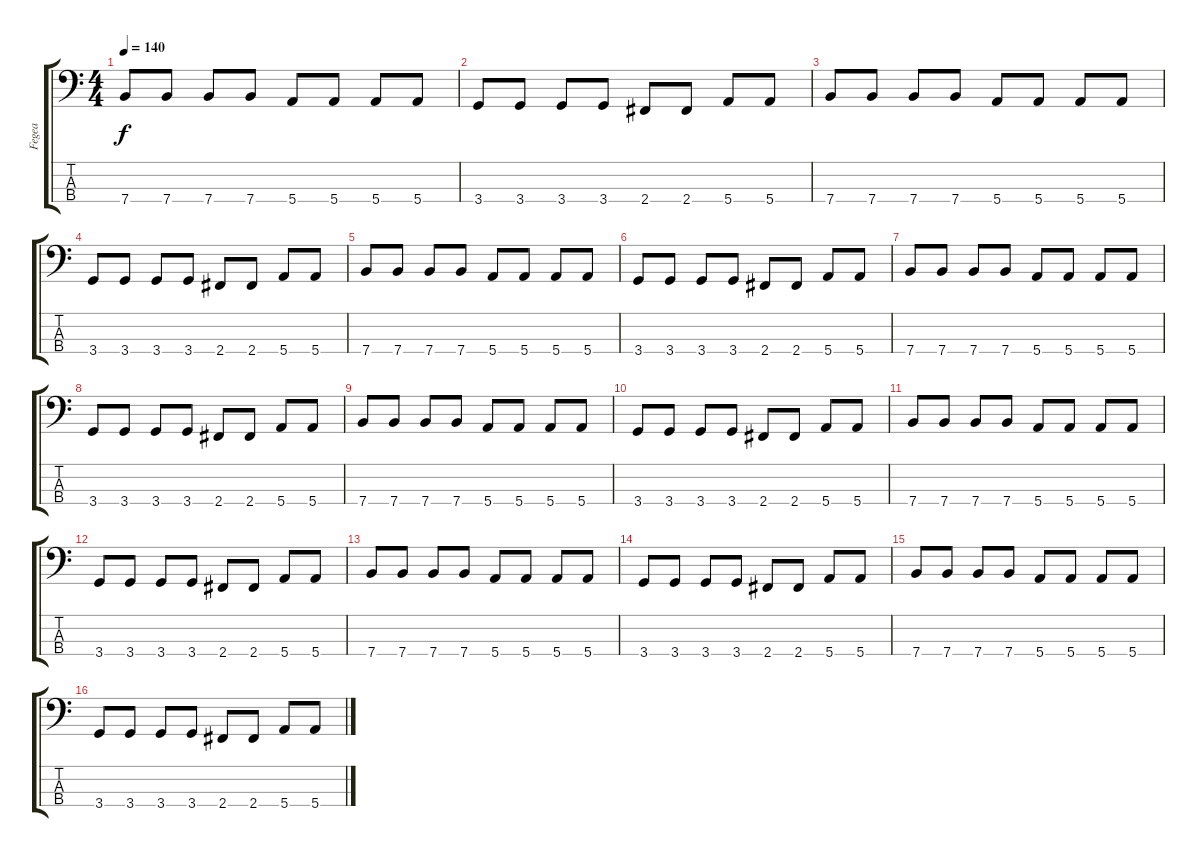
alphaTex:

\track ("Fegea" "Fegea") {instrument electricbassfinger}
\staff {score tabs}
\tuning (G2 D2 A1 E1) {hide}
\ts (4 4)
\tempo 140
\clef f4
\ks c
7.4.8{dy f} 7.4.8 7.4.8 7.4.8 5.4.8 5.4.8 5.4.8 5.4.8 |
3.4.8 3.4.8 3.4.8 3.4.8 2.4.8 2.4.8 5.4.8 5.4.8 |
7.4.8 7.4.8 7.4.8 7.4.8 5.4.8 5.4.8 5.4.8 5.4.8 |
3.4.8 3.4.8 3.4.8 3.4.8 2.4.8 2.4.8 5.4.8 5.4.8 |
7.4.8 7.4.8 7.4.8 7.4.8 5.4.8 5.4.8 5.4.8 5.4.8 |
3.4.8 3.4.8 3.4.8 3.4.8 2.4.8 2.4.8 5.4.8 5.4.8 |
7.4.8 7.4.8 7.4.8 7.4.8 5.4.8 5.4.8 5.4.8 5.4.8 |
3.4.8 3.4.8 3.4.8 3.4.8 2.4.8 2.4.8 5.4.8 5.4.8 |
7.4.8 7.4.8 7.4.8 7.4.8 5.4.8 5.4.8 5.4.8 5.4.8 |
3.4.8 3.4.8 3.4.8 3.4.8 2.4.8 2.4.8 5.4.8 5.4.8 |
7.4.8 7.4.8 7.4.8 7.4.8 5.4.8 5.4.8 5.4.8 5.4.8 |
3.4.8 3.4.8 3.4.8 3.4.8 2.4.8 2.4.8 5.4.8 5.4.8 |
7.4.8 7.4.8 7.4.8 7.4.8 5.4.8 5.4.8 5.4.8 5.4.8 |
3.4.8 3.4.8 3.4.8 3.4.8 2.4.8 2.4.8 5.4.8 5.4.8 |
7.4.8 7.4.8 7.4.8 7.4.8 5.4.8 5.4.8 5.4.8 5.4.8 |
3.4.8 3.4.8 3.4.8 3.4.8 2.4.8 2.4.8 5.4.8 5.4.8
